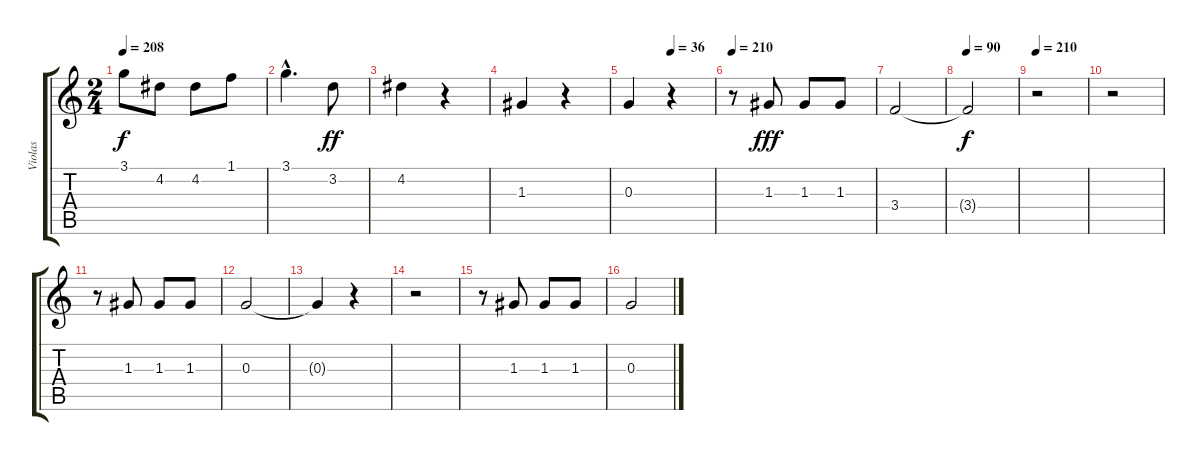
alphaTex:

\track ("Violas" "Violas") {instrument contrabass}
\staff {score tabs}
\tuning (E4 B3 G3 D3 A2 E2) {hide}
\ts (2 4)
\tempo 208
\clef g2
\ks c
3.1{t}.8{dy f} 4.2.8 4.2.8 1.1.8 |
3.1{hac}.4{d} 3.2.8{dy ff} |
4.2.4 r.4 |
1.3.4 r.4 |
\tempo (36 0.5)
0.3.4 r.4 |
\tempo 210
r.8 1.3.8{dy fff} 1.3.8 1.3.8 |
3.4.2 |
\tempo 90
3.4{t}.2{dy f} |
\tempo 210
r.2 |
r.2 |
r.8 1.3.8 1.3.8 1.3.8 |
0.3.2 |
0.3{t}.4 r.4 |
r.2 |
r.8 1.3.8 1.3.8 1.3.8 |
0.3.2
